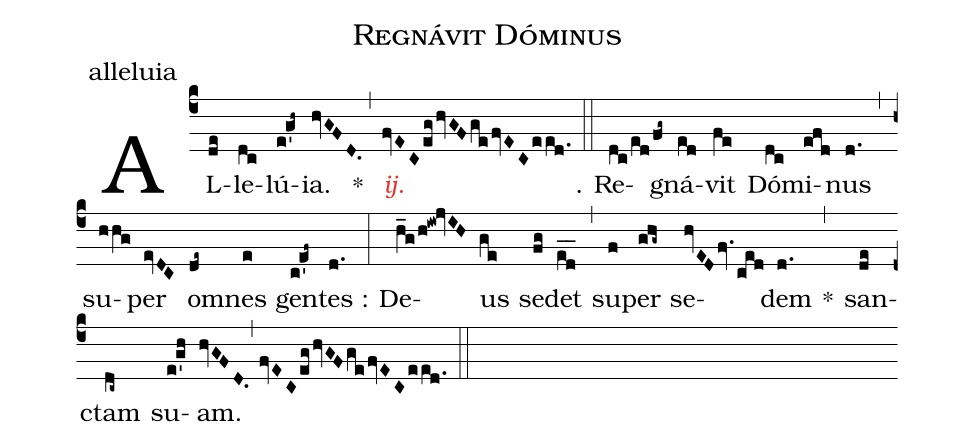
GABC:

name:Regnávit Dóminus;
office-part:alleluia;
%%
(c4)AL(de)le(dc)lú(e!g'h~)ia.(hvGFD.) *(,)
<c><i>ij</i>.</c>(fvECeghvGFgefvECeed.) (::)

℣. Re(dc/ed/fg~)gná(ed)vit(fe) Dó(dc)mi(efd)nus(d.) (,)
su(hhg)per(evDC) o(de~)mnes(e) ge(c!e'f~)ntes :(d.) (:)
De(h_g/h!iw!jvIH)us(ge) se(fg)det(ed__) (,)
su(f)per(ghg~) se(hvEDfv.ced)dem(d.) *(,)
san(de)ctam(dc~) su(e!g'h)am.(hvGFD.,fvECeg/hvGFge/fvECeed.) (::)
